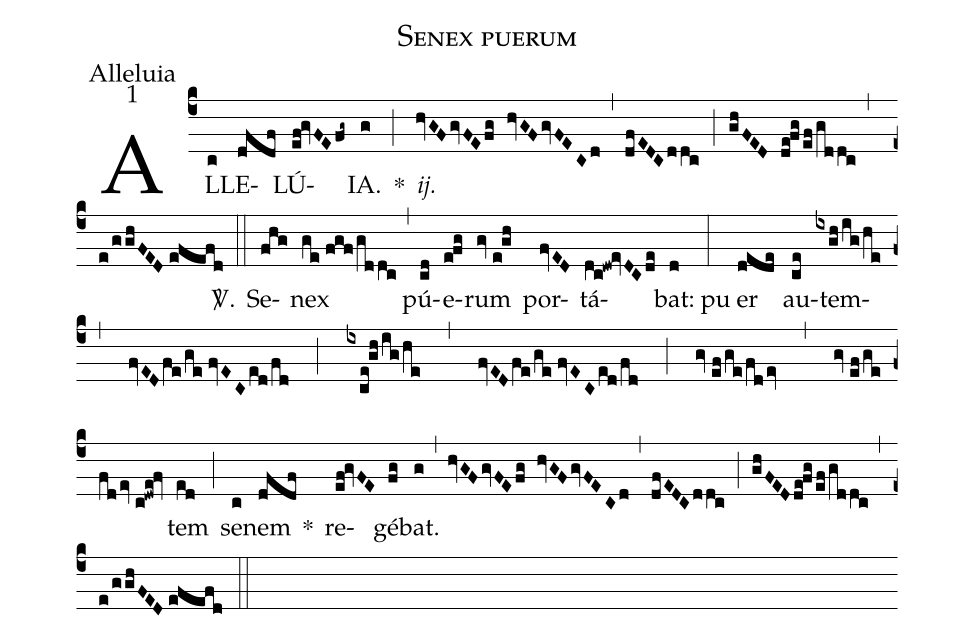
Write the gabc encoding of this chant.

name:Senex puerum;
office-part:Alleluia;
mode:1;
%%
(c4) AL(c)LE(dfdf)LÚ(ef!gvFE/fg~)IA.(g) *(;) <i>ij.</i>(hvGF/gvFE/fg hvGF/gvFECd) (,) (dfEDC/ddc) (;) (ghFED de!fg/ef/gddc) (,) (e/gghFED//efefd) <sp>V/</sp>.(::) Se(fhg)nex(ge//fgf/gddc) (,) pú(cd)e(e!fg)rum(gv//e!gh) por(fvED)tá(dc!dw!evDC/de)bat:(d) pu(:)er(dede) au(ce)tem(ixgh/ig/he , fvED/fe/ge//fvEC/ed/fd ; ixce!gh/ig/he , fvED/fe/ge//fvEC/ed/fd ; gv//ef/ge/fd/ev , gv//ef/ge/fd/ev//c!dwe!fv)tem(ed) (;) se(c)nem(dfdf) *() re(ef!gvFE)gé(fg)bat.(g) (,) (hvGF/gvFE/fg hvGF/gvFECd) (,) (dfEDC/ddc) (;) (ghFED/de!fg/ef/gddc) (,) (e/gghFED//efefd) (::)
